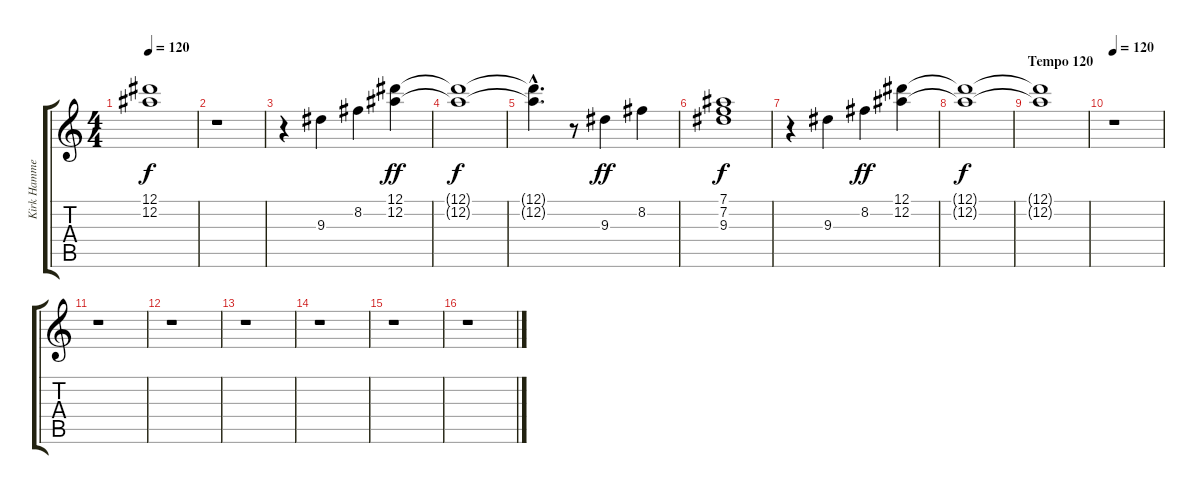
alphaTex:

\track ("Kirk Hammett Clean" "Kirk Hamme") {instrument electricguitarjazz}
\staff {score tabs}
\tuning (Eb4 Bb3 Gb3 Db3 Ab2 Eb2) {hide}
\ts (4 4)
\tempo 120
\clef g2
\ks c
(12.1{t} 12.2{t}).1{dy f} |
r.1 |
r.4 9.3.4 8.2.4 (12.1 12.2).4{dy ff} |
(12.1{t} 12.2{t}).1{dy f} |
(12.1{hac t} 12.2{hac t}).4{d} r.8 9.3.4{dy ff} 8.2.4 |
(7.1 7.2 9.3).1{dy f} |
r.4 9.3.4 8.2.4{dy ff} (12.1 12.2).4 |
(12.1{t} 12.2{t}).1{dy f} |
\section ("" "Tempo 120")
(12.1{t} 12.2{t}).1 |
\tempo 120
r.1 |
r.1 |
r.1 |
r.1 |
r.1 |
r.1 |
r.1
